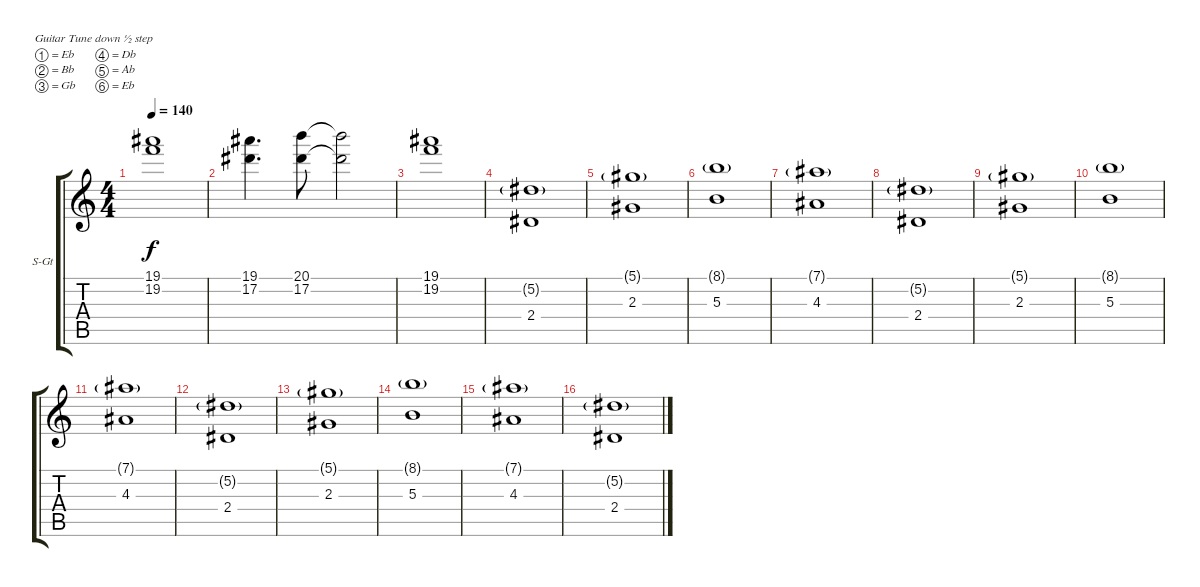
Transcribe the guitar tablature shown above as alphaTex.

\bracketExtendMode groupsimilarinstruments
\firstSystemTrackNameOrientation horizontal
\otherSystemsTrackNameOrientation horizontal
\track ("Дмитрий Иванов" "S-Gt") {instrument stringensemble1}
\staff {score tabs}
\tuning (Eb4 Bb3 Gb3 Db3 Ab2 Eb2)
\displaytranspose 12
\ts (4 4)
\tempo 140
\clef g2
\ks c
(19.1 19.2).1{dy f} |
(19.1 17.2).4{d} (20.1 17.2).8 (20.1{t} 17.2{t}).2 |
(19.1 19.2).1 |
(5.2{g} 2.4).1 |
(5.1{g} 2.3).1 |
(8.1{g} 5.3).1 |
(7.1{g} 4.3).1 |
(5.2{g} 2.4).1 |
(5.1{g} 2.3).1 |
(8.1{g} 5.3).1 |
(7.1{g} 4.3).1 |
(5.2{g} 2.4).1 |
(5.1{g} 2.3).1 |
(8.1{g} 5.3).1 |
(7.1{g} 4.3).1 |
(5.2{g} 2.4).1
